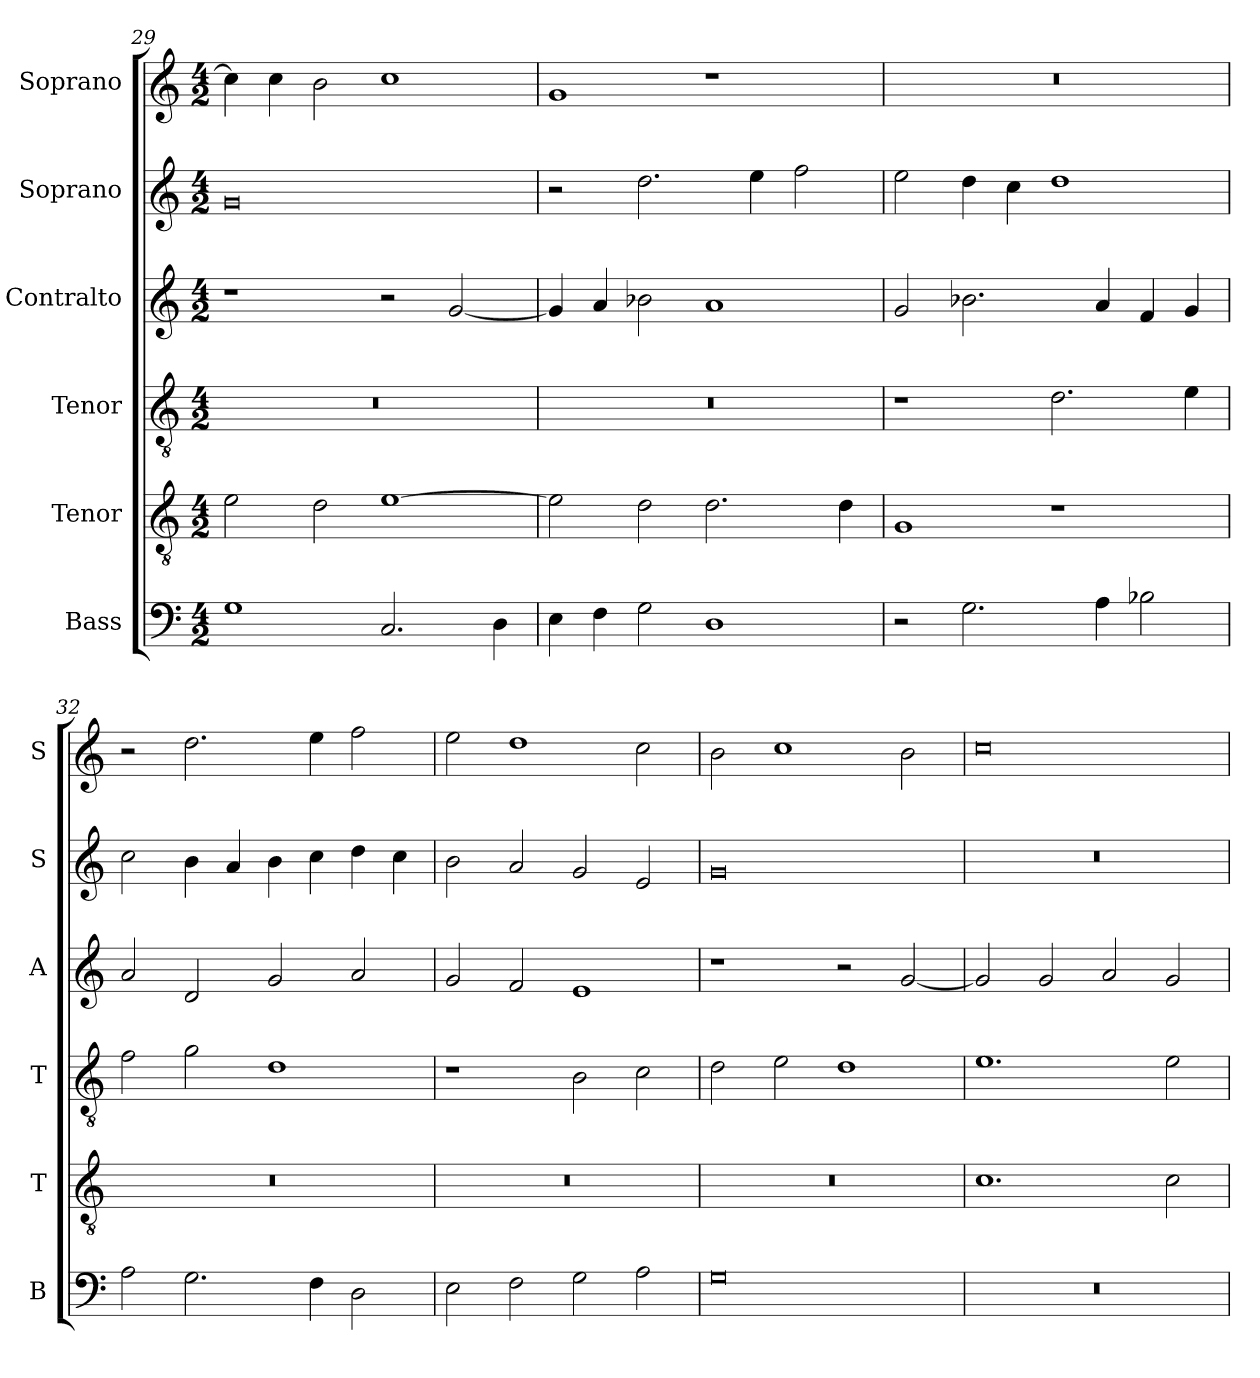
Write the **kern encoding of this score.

**kern	**kern	**kern	**kern	**kern	**kern
*part6	*part5	*part4	*part3	*part2	*part1
*staff6	*staff5	*staff4	*staff3	*staff2	*staff1
*I"Bass	*I"Tenor	*I"Tenor	*I"Contralto	*I"Soprano	*I"Soprano
*I'B	*I'T	*I'T	*I'A	*I'S	*I'S
*clefF4	*clefGv2	*clefGv2	*clefG2	*clefG2	*clefG2
*k[]	*k[]	*k[]	*k[]	*k[]	*k[]
*C:ion	*C:ion	*C:ion	*C:ion	*C:ion	*C:ion
*M4/2	*M4/2	*M4/2	*M4/2	*M4/2	*M4/2
=29	=29	=29	=29	=29	=29
1G	2e	0r	1r	0g	4cc]
.	.	.	.	.	4cc
.	2d	.	.	.	2b
2.C	[1e	.	2r	.	1cc
.	.	.	[2g	.	.
4D	.	.	.	.	.
=30	=30	=30	=30	=30	=30
4E	2e]	0r	4g]	2r	1g
4F	.	.	4a	.	.
2G	2d	.	2b-X	2.dd	.
1D	2.d	.	1a	.	1r
.	.	.	.	4ee	.
.	.	.	.	2ff	.
.	4d	.	.	.	.
=31	=31	=31	=31	=31	=31
2r	1G	1r	2g	2ee	0r
2.G	.	.	2.b-X	4dd	.
.	.	.	.	4cc	.
.	1r	2.d	.	1dd	.
4A	.	.	4a	.	.
2B-X	.	.	4f	.	.
.	.	4e	4g	.	.
=32	=32	=32	=32	=32	=32
2A	0r	2f	2a	2cc	2r
2.G	.	2g	2d	4b	2.dd
.	.	.	.	4a	.
.	.	1d	2g	4b	.
4F	.	.	.	4cc	4ee
2D	.	.	2a	4dd	2ff
.	.	.	.	4cc	.
=33	=33	=33	=33	=33	=33
2E	0r	1r	2g	2b	2ee
2F	.	.	2f	2a	1dd
2G	.	2B	1e	2g	.
2A	.	2c	.	2e	2cc
=34	=34	=34	=34	=34	=34
0G	0r	2d	1r	0g	2b
.	.	2e	.	.	1cc
.	.	1d	2r	.	.
.	.	.	[2g	.	2b
=35	=35	=35	=35	=35	=35
0r	1.c	1.e	2g]	0r	0cc
.	.	.	2g	.	.
.	.	.	2a	.	.
.	2c	2e	2g	.	.
=	=	=	=	=	=
*-	*-	*-	*-	*-	*-
